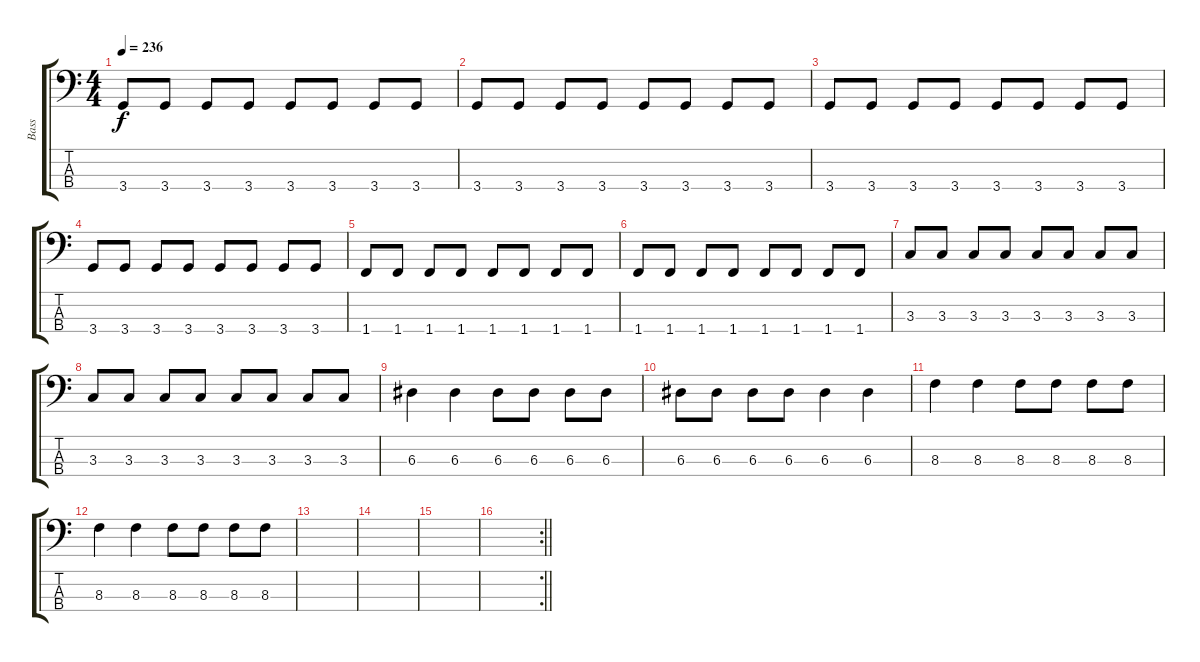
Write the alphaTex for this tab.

\track ("Bass" "Bass") {instrument electricbassfinger}
\staff {score tabs}
\tuning (G2 D2 A1 E1) {hide}
\ts (4 4)
\tempo 236
\clef f4
\ks c
3.4.8{dy f} 3.4.8 3.4.8 3.4.8 3.4.8 3.4.8 3.4.8 3.4.8 |
3.4.8 3.4.8 3.4.8 3.4.8 3.4.8 3.4.8 3.4.8 3.4.8 |
3.4.8 3.4.8 3.4.8 3.4.8 3.4.8 3.4.8 3.4.8 3.4.8 |
3.4.8 3.4.8 3.4.8 3.4.8 3.4.8 3.4.8 3.4.8 3.4.8 |
1.4.8 1.4.8 1.4.8 1.4.8 1.4.8 1.4.8 1.4.8 1.4.8 |
1.4.8 1.4.8 1.4.8 1.4.8 1.4.8 1.4.8 1.4.8 1.4.8 |
3.3.8 3.3.8 3.3.8 3.3.8 3.3.8 3.3.8 3.3.8 3.3.8 |
3.3.8 3.3.8 3.3.8 3.3.8 3.3.8 3.3.8 3.3.8 3.3.8 |
6.3.4 6.3.4 6.3.8 6.3.8 6.3.8 6.3.8 |
6.3.8 6.3.8 6.3.8 6.3.8 6.3.4 6.3.4 |
8.3.4 8.3.4 8.3.8 8.3.8 8.3.8 8.3.8 |
8.3.4 8.3.4 8.3.8 8.3.8 8.3.8 8.3.8 |
|
|
|
\rc 2
\barLineRight lightlight
